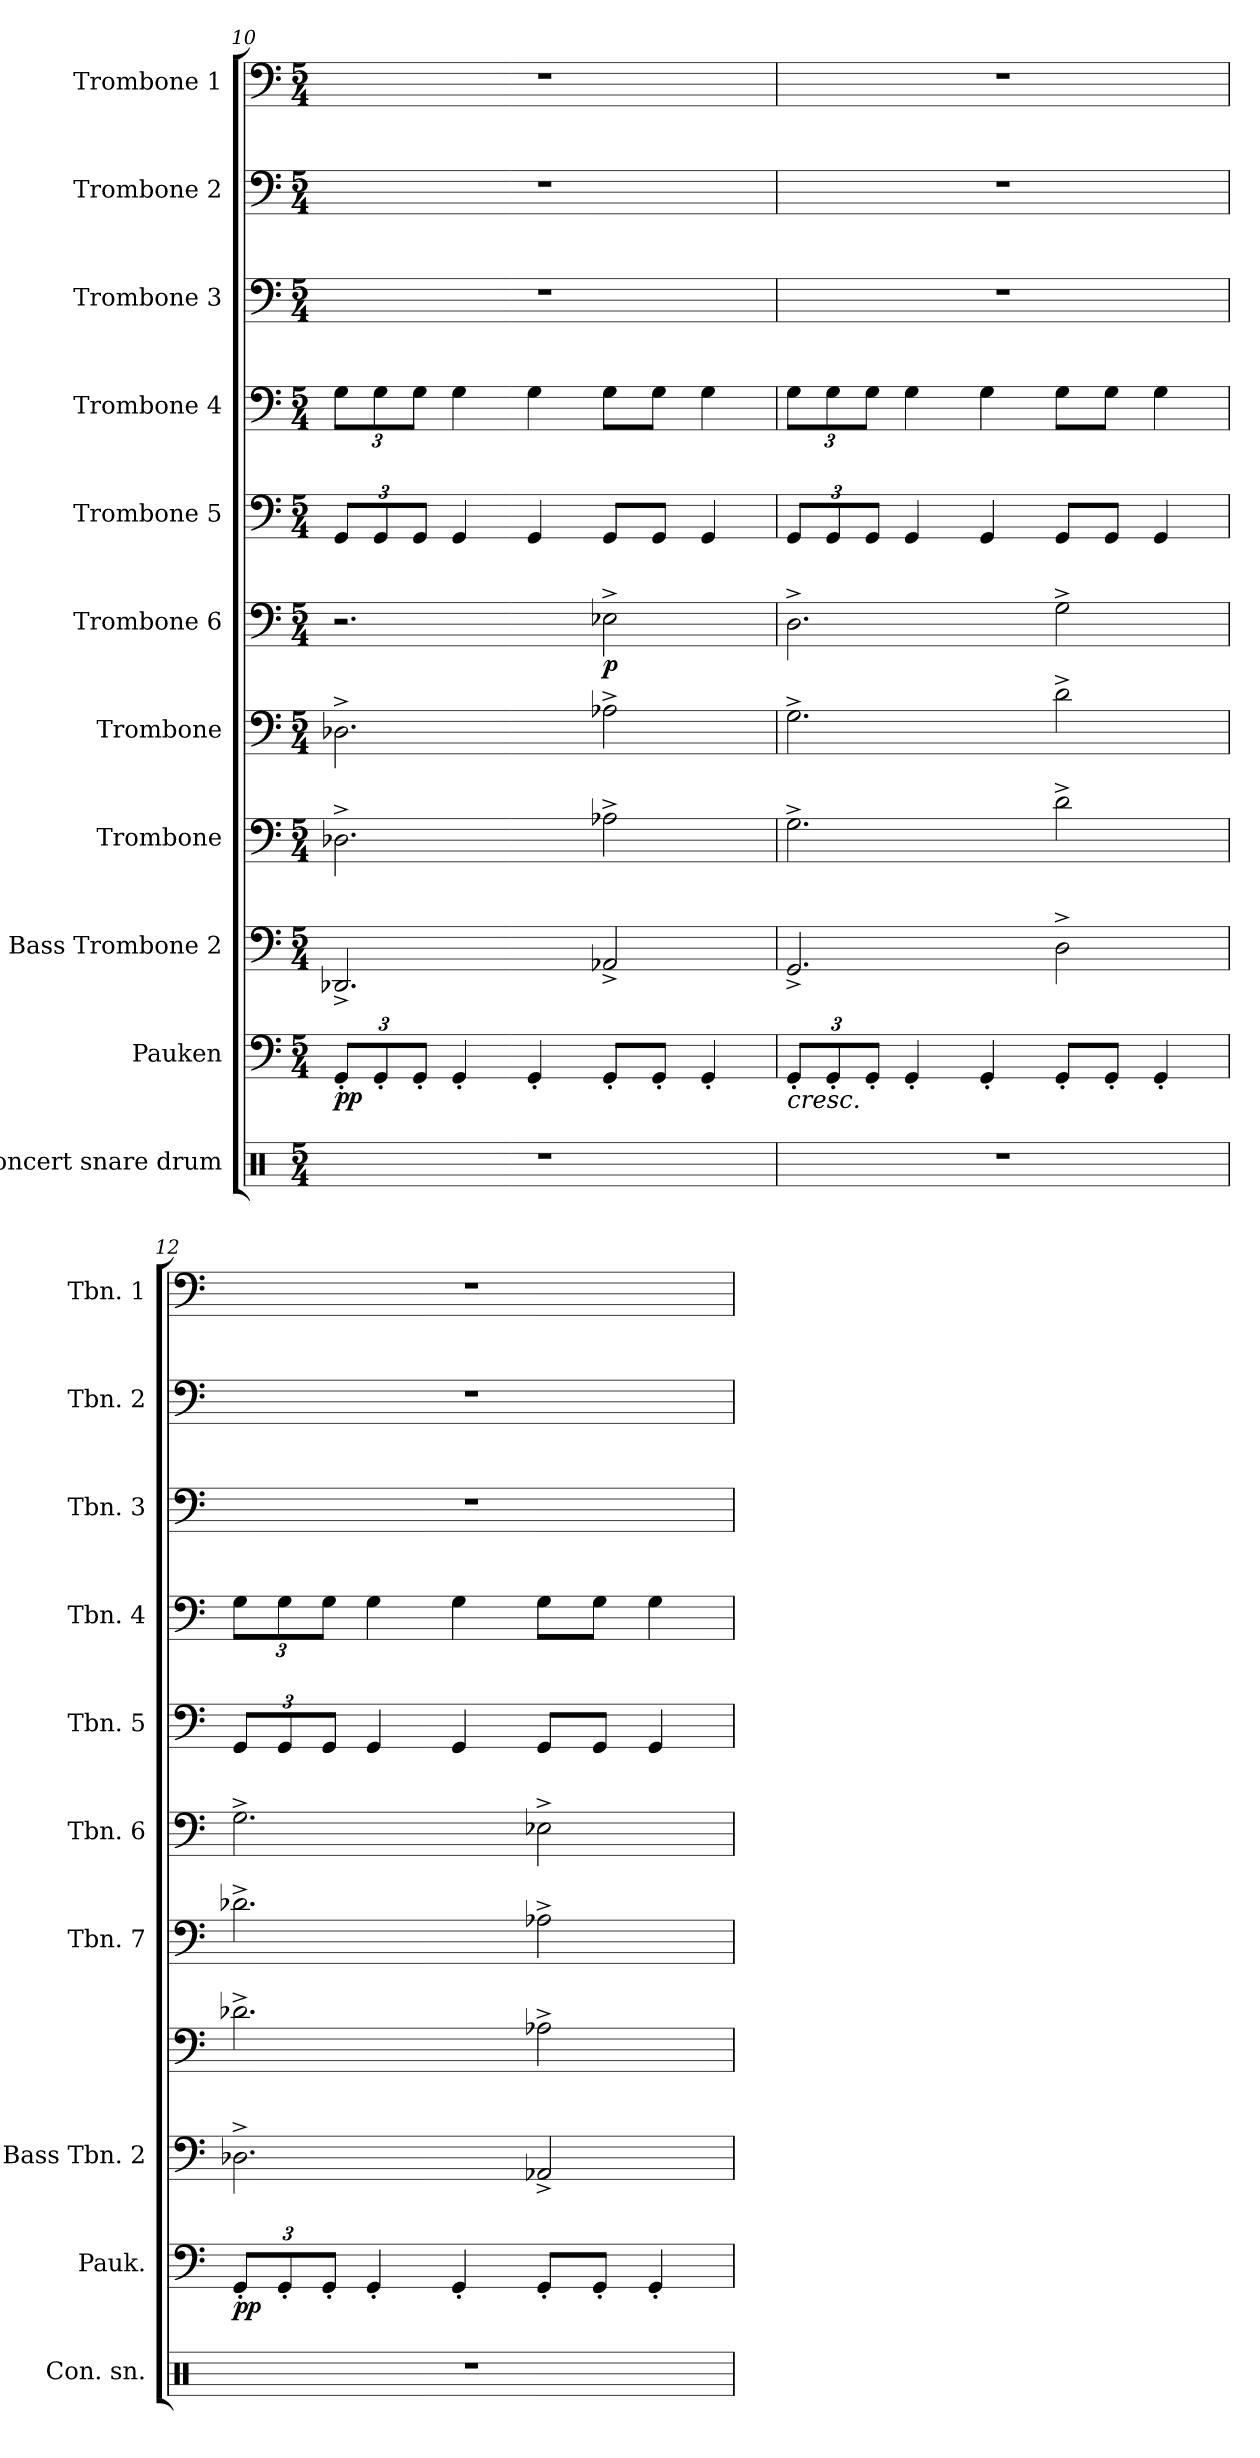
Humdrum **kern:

**kern	**kern	**dynam	**kern	**kern	**kern	**kern	**dynam	**kern	**kern	**kern	**kern	**kern
*part11	*part10	*part10	*part9	*part8	*part7	*part6	*part6	*part5	*part4	*part3	*part2	*part1
*staff11	*staff10	*staff10	*staff9	*staff8	*staff7	*staff6	*staff6	*staff5	*staff4	*staff3	*staff2	*staff1
*I"Concert snare drum	*I"Pauken	*	*I"Bass Trombone 2	*I"Trombone	*I"Trombone	*I"Trombone 6	*	*I"Trombone 5	*I"Trombone 4	*I"Trombone 3	*I"Trombone 2	*I"Trombone 1
*I'Con. sn.	*I'Pauk.	*	*I'Bass Tbn. 2	*	*I'Tbn. 7	*I'Tbn. 6	*	*I'Tbn. 5	*I'Tbn. 4	*I'Tbn. 3	*I'Tbn. 2	*I'Tbn. 1
!!LO:PB:g=z
*clefX	*clefF4	*	*clefF4	*clefF4	*clefF4	*clefF4	*	*clefF4	*clefF4	*clefF4	*clefF4	*clefF4
*k[]	*k[]	*	*k[]	*k[]	*k[]	*k[]	*	*k[]	*k[]	*k[]	*k[]	*k[]
*M5/4	*M5/4	*	*M5/4	*M5/4	*M5/4	*M5/4	*	*M5/4	*M5/4	*M5/4	*M5/4	*M5/4
*	*	*	*	*	*	*	*	*Xbrackettup	*Xbrackettup	*	*	*
=10	=10	=10	=10	=10	=10	=10	=10	=10	=10	=10	=10	=10
!	!	!LO:DY:b	!	!	!	!	!	!	!	!	!	!
4%5r	12GG'/L	pp	2.DD-X^/	2.D-X^\	2.D-X^\	2.r	.	12GG/L	12G\L	4%5r	4%5r	4%5r
.	12GG'/	.	.	.	.	.	.	12GG/	12G\	.	.	.
.	12GG'/J	.	.	.	.	.	.	12GG/J	12G\J	.	.	.
.	4GG'/	.	.	.	.	.	.	4GG/	4G\	.	.	.
.	4GG'/	.	.	.	.	.	.	4GG/	4G\	.	.	.
!	!	!	!	!	!	!	!LO:DY:b	!	!	!	!	!
.	8GG'/L	.	2AA-X^/	2A-X^\	2A-X^\	2E-X^\	p	8GG/L	8G\L	.	.	.
.	8GG'/J	.	.	.	.	.	.	8GG/J	8G\J	.	.	.
.	4GG'/	.	.	.	.	.	.	4GG/	4G\	.	.	.
=11	=11	=11	=11	=11	=11	=11	=11	=11	=11	=11	=11	=11
!	!LO:TX:b:i:t=cresc.	!	!	!	!	!	!	!	!	!	!	!
4%5r	12GG'/L	.	2.GG^/	2.G^\	2.G^\	2.D^\	.	12GG/L	12G\L	4%5r	4%5r	4%5r
.	12GG'/	.	.	.	.	.	.	12GG/	12G\	.	.	.
.	12GG'/J	.	.	.	.	.	.	12GG/J	12G\J	.	.	.
.	4GG'/	.	.	.	.	.	.	4GG/	4G\	.	.	.
.	4GG'/	.	.	.	.	.	.	4GG/	4G\	.	.	.
.	8GG'/L	.	2D^\	2d^\	2d^\	2G^\	.	8GG/L	8G\L	.	.	.
.	8GG'/J	.	.	.	.	.	.	8GG/J	8G\J	.	.	.
.	4GG'/	.	.	.	.	.	.	4GG/	4G\	.	.	.
=12	=12	=12	=12	=12	=12	=12	=12	=12	=12	=12	=12	=12
!	!	!LO:DY:b	!	!	!	!	!	!	!	!	!	!
4%5r	12GG'/L	pp	2.D-X^\	2.d-X^\	2.d-X^\	2.G^\	.	12GG/L	12G\L	4%5r	4%5r	4%5r
.	12GG'/	.	.	.	.	.	.	12GG/	12G\	.	.	.
.	12GG'/J	.	.	.	.	.	.	12GG/J	12G\J	.	.	.
.	4GG'/	.	.	.	.	.	.	4GG/	4G\	.	.	.
.	4GG'/	.	.	.	.	.	.	4GG/	4G\	.	.	.
.	8GG'/L	.	2AA-X^/	2A-X^\	2A-X^\	2E-X^\	.	8GG/L	8G\L	.	.	.
.	8GG'/J	.	.	.	.	.	.	8GG/J	8G\J	.	.	.
.	4GG'/	.	.	.	.	.	.	4GG/	4G\	.	.	.
=	=	=	=	=	=	=	=	=	=	=	=	=
*-	*-	*-	*-	*-	*-	*-	*-	*-	*-	*-	*-	*-
